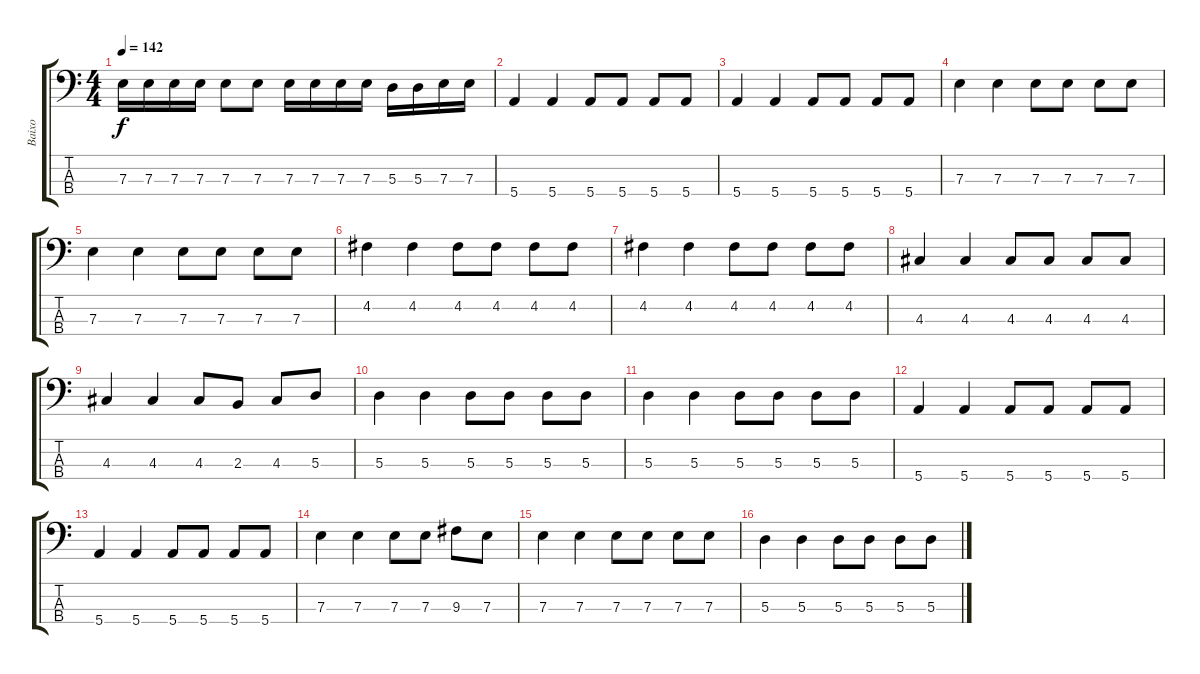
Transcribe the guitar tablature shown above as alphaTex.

\track ("Baixo" "Baixo") {instrument electricbasspick}
\staff {score tabs}
\tuning (G2 D2 A1 E1) {hide}
\ts (4 4)
\tempo 142
\clef f4
\ks c
7.3.16{dy f} 7.3.16 7.3.16 7.3.16 7.3.8 7.3.8 7.3.16 7.3.16 7.3.16 7.3.16 5.3.16 5.3.16 7.3.16 7.3.16 |
5.4.4 5.4.4 5.4.8 5.4.8 5.4.8 5.4.8 |
5.4.4 5.4.4 5.4.8 5.4.8 5.4.8 5.4.8 |
7.3.4 7.3.4 7.3.8 7.3.8 7.3.8 7.3.8 |
7.3.4 7.3.4 7.3.8 7.3.8 7.3.8 7.3.8 |
4.2.4 4.2.4 4.2.8 4.2.8 4.2.8 4.2.8 |
4.2.4 4.2.4 4.2.8 4.2.8 4.2.8 4.2.8 |
4.3.4 4.3.4 4.3.8 4.3.8 4.3.8 4.3.8 |
4.3.4 4.3.4 4.3.8 2.3.8 4.3.8 5.3.8 |
5.3.4 5.3.4 5.3.8 5.3.8 5.3.8 5.3.8 |
5.3.4 5.3.4 5.3.8 5.3.8 5.3.8 5.3.8 |
5.4.4 5.4.4 5.4.8 5.4.8 5.4.8 5.4.8 |
5.4.4 5.4.4 5.4.8 5.4.8 5.4.8 5.4.8 |
7.3.4 7.3.4 7.3.8 7.3.8 9.3.8 7.3.8 |
7.3.4 7.3.4 7.3.8 7.3.8 7.3.8 7.3.8 |
5.3.4 5.3.4 5.3.8 5.3.8 5.3.8 5.3.8
